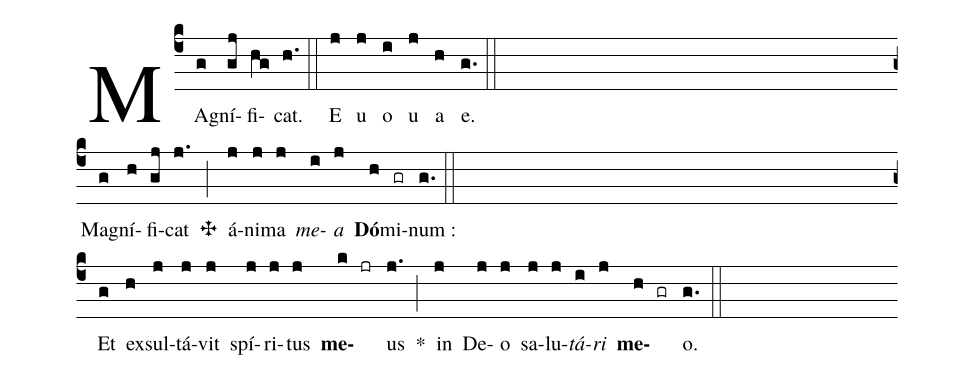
%%
(c4) MA(g)gní(gj)fi(hg)cat.(h.) (::) E(j) u(j) o(i) u(j) a(h) e.(g.) (::Z) Ma(g)gní(h)fi(gj)cat(j.) <v>\grealtcross</v>(;) á(j)ni(j)ma(j) <i>me</i>(i)<i>a</i>(j) <b>Dó</b>(h)mi(gr)num :(g.) (::Z) Et(g) ex(h)sul(j)tá(j)vit(j) spí(j)ri(j)tus(j) <b>me</b>(k)(jr)us(j.) *(;) in(j) De(j)o(j) sa(j)lu(j)<i>tá</i>(i)<i>ri</i>(j) <b>me</b>(h)(gr)o.(g.) (::)
